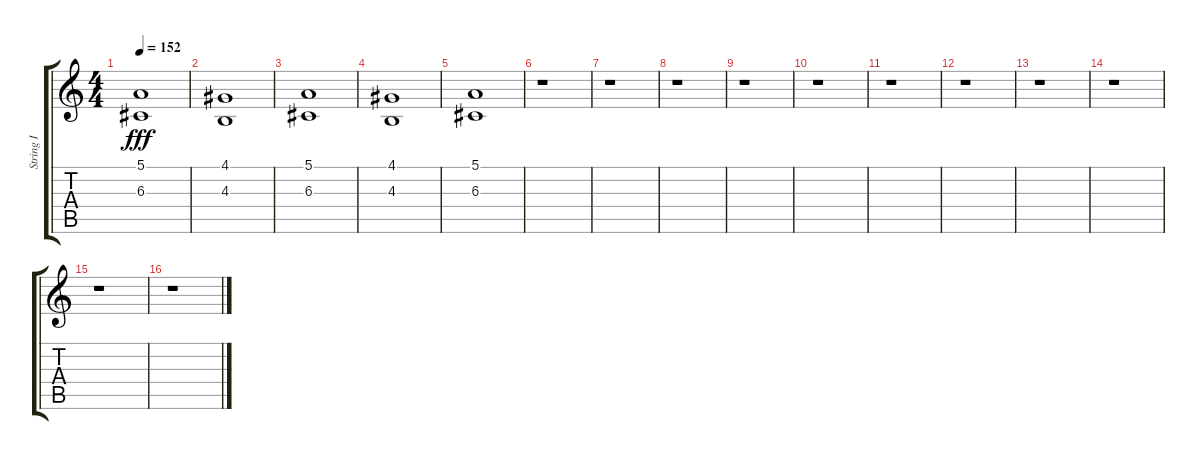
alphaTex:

\track ("String I" "String I") {instrument synthstrings1}
\staff {score tabs}
\tuning (E4 B3 G3 D3 A2 E2) {hide}
\ts (4 4)
\tempo 152
\clef g2
\ks c
(5.1 6.3).1{dy fff instrument stringensemble1} |
(4.1 4.3).1{instrument stringensemble1} |
(5.1 6.3).1{instrument stringensemble1} |
(4.1 4.3).1{instrument stringensemble1} |
(5.1 6.3).1{instrument stringensemble1} |
r.1 |
r.1 |
r.1 |
r.1 |
r.1 |
r.1 |
r.1 |
r.1 |
r.1 |
r.1 |
r.1
